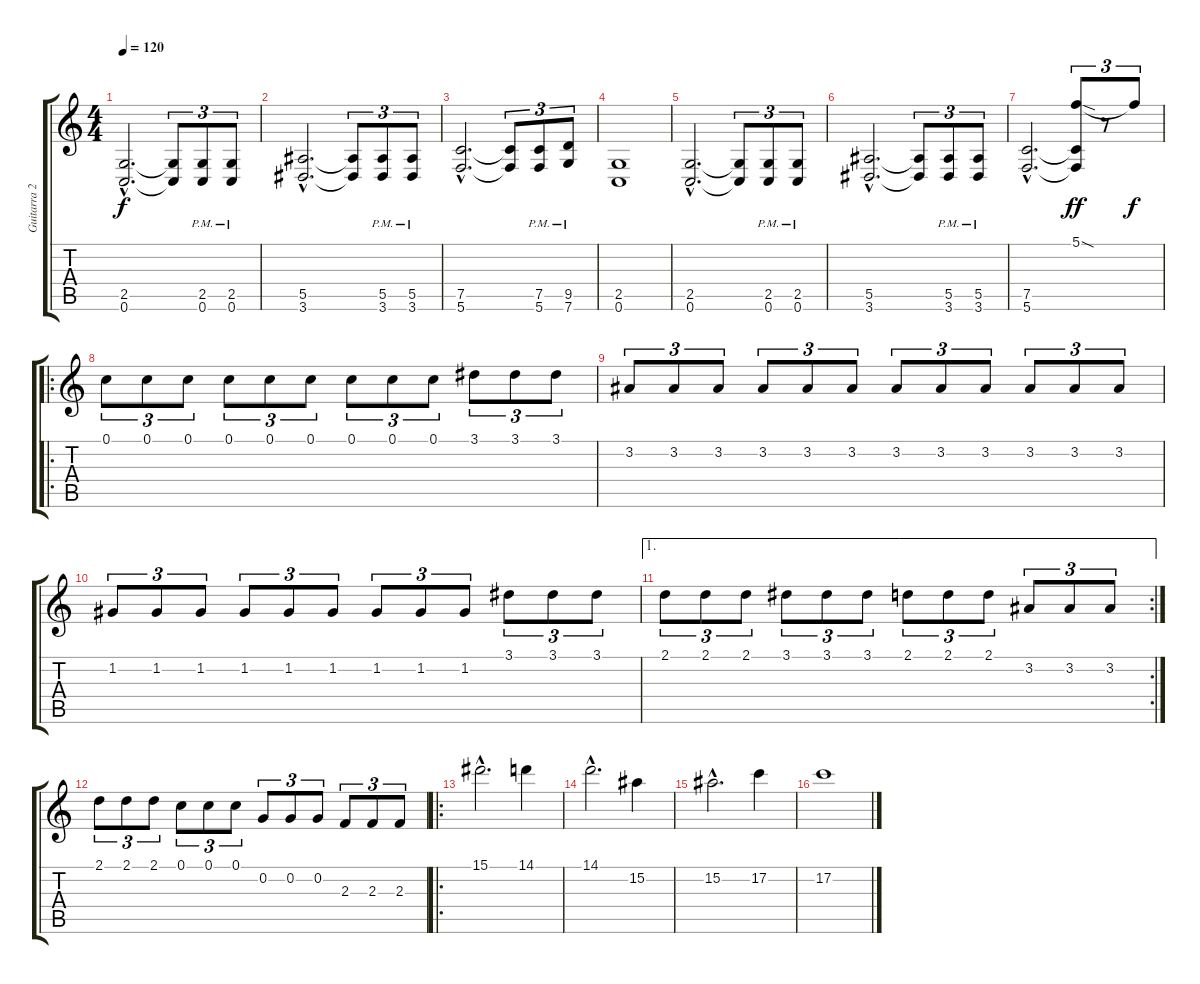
\track ("Guitarra 2" "Guitarra 2") {instrument overdrivenguitar}
\staff {score tabs}
\tuning (C4 G3 Eb3 Bb2 F2 C2) {hide}
\ts (4 4)
\tempo 120
\clef g2
\ks c
(2.5{hac} 0.6{hac}).2{d dy f} (2.5{t} 0.6{t}).8{tu (3 2)} (2.5{pm} 0.6).8{tu (3 2)} (2.5 0.6{pm}).8{tu (3 2)} |
(5.5{hac} 3.6{hac}).2{d} (5.5{t} 3.6{t}).8{tu (3 2)} (5.5{pm} 3.6).8{tu (3 2)} (5.5 3.6{pm}).8{tu (3 2)} |
(7.5{hac} 5.6{hac}).2{d} (7.5{t} 5.6{t}).8{tu (3 2)} (7.5{pm} 5.6).8{tu (3 2)} (9.5 7.6{pm}).8{tu (3 2)} |
(2.5 0.6).1 |
(2.5{hac} 0.6{hac}).2{d} (2.5{t} 0.6{t}).8{tu (3 2)} (2.5{pm} 0.6).8{tu (3 2)} (2.5 0.6{pm}).8{tu (3 2)} |
(5.5{hac} 3.6{hac}).2{d} (5.5{t} 3.6{t}).8{tu (3 2)} (5.5{pm} 3.6).8{tu (3 2)} (5.5 3.6{pm}).8{tu (3 2)} |
(7.5{hac} 5.6{hac}).2{d} (5.1{sod} 7.5{t} 5.6{t}).8{tu (3 2) dy ff} r.8{tu (3 2)} 5.1{t}.8{tu (3 2) dy f} |
\ro
0.1.8{tu (3 2)} 0.1.8{tu (3 2)} 0.1.8{tu (3 2)} 0.1.8{tu (3 2)} 0.1.8{tu (3 2)} 0.1.8{tu (3 2)} 0.1.8{tu (3 2)} 0.1.8{tu (3 2)} 0.1.8{tu (3 2)} 3.1.8{tu (3 2)} 3.1.8{tu (3 2)} 3.1.8{tu (3 2)} |
3.2.8{tu (3 2)} 3.2.8{tu (3 2)} 3.2.8{tu (3 2)} 3.2.8{tu (3 2)} 3.2.8{tu (3 2)} 3.2.8{tu (3 2)} 3.2.8{tu (3 2)} 3.2.8{tu (3 2)} 3.2.8{tu (3 2)} 3.2.8{tu (3 2)} 3.2.8{tu (3 2)} 3.2.8{tu (3 2)} |
1.2.8{tu (3 2)} 1.2.8{tu (3 2)} 1.2.8{tu (3 2)} 1.2.8{tu (3 2)} 1.2.8{tu (3 2)} 1.2.8{tu (3 2)} 1.2.8{tu (3 2)} 1.2.8{tu (3 2)} 1.2.8{tu (3 2)} 3.1.8{tu (3 2)} 3.1.8{tu (3 2)} 3.1.8{tu (3 2)} |
\ae 1
\rc 2
2.1.8{tu (3 2)} 2.1.8{tu (3 2)} 2.1.8{tu (3 2)} 3.1.8{tu (3 2)} 3.1.8{tu (3 2)} 3.1.8{tu (3 2)} 2.1.8{tu (3 2)} 2.1.8{tu (3 2)} 2.1.8{tu (3 2)} 3.2.8{tu (3 2)} 3.2.8{tu (3 2)} 3.2.8{tu (3 2)} |
2.1.8{tu (3 2)} 2.1.8{tu (3 2)} 2.1.8{tu (3 2)} 0.1.8{tu (3 2)} 0.1.8{tu (3 2)} 0.1.8{tu (3 2)} 0.2.8{tu (3 2)} 0.2.8{tu (3 2)} 0.2.8{tu (3 2)} 2.3.8{tu (3 2)} 2.3.8{tu (3 2)} 2.3.8{tu (3 2)} |
\ro
15.1{hac}.2{d} 14.1.4 |
14.1{hac}.2{d} 15.2.4 |
15.2{hac}.2{d} 17.2.4 |
17.2.1
